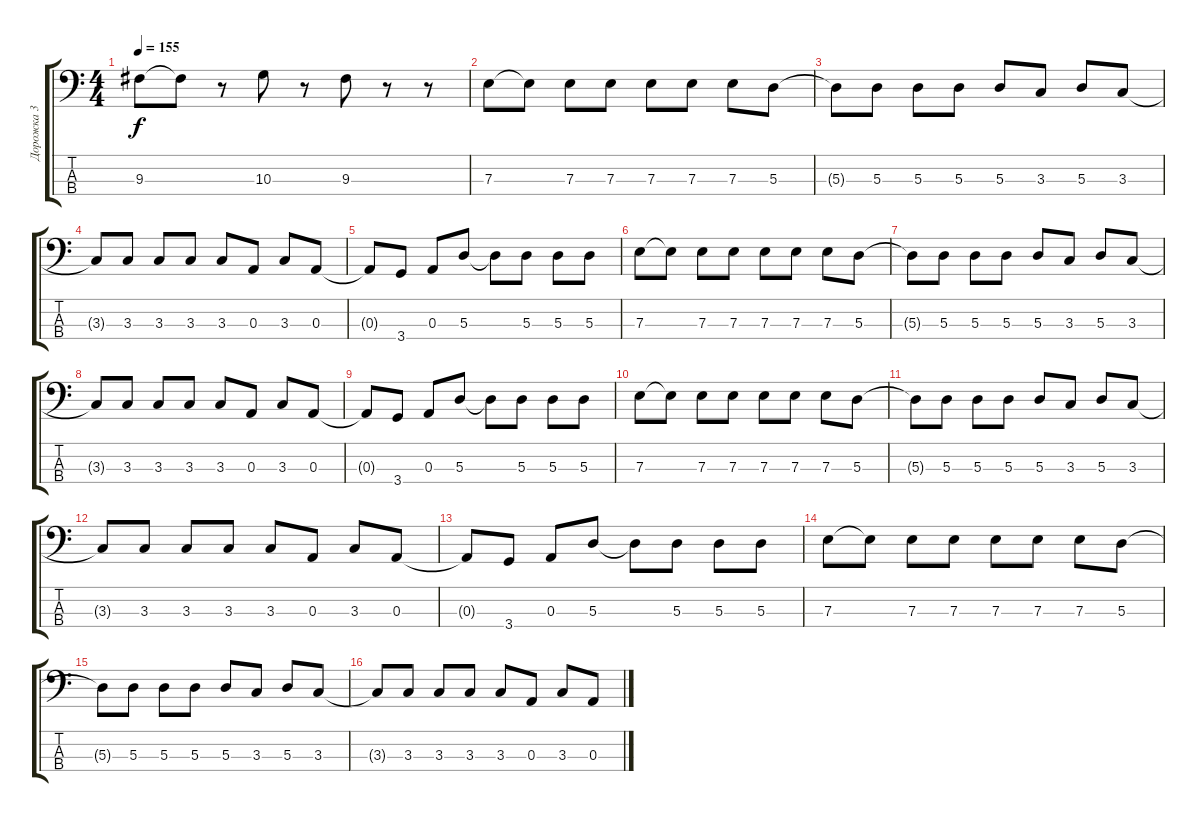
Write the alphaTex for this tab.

\track ("Дорожка 3" "Дорожка 3") {instrument synthbass1}
\staff {score tabs}
\tuning (G2 D2 A1 E1) {hide}
\ts (4 4)
\tempo 155
\clef f4
\ks c
9.3{t}.8{dy f} 9.3{t}.8 r.8 10.3.8 r.8 9.3.8 r.8 r.8 |
7.3.8 7.3{t}.8 7.3.8 7.3.8 7.3.8 7.3.8 7.3.8 5.3.8 |
5.3{t}.8 5.3.8 5.3.8 5.3.8 5.3.8 3.3.8 5.3.8 3.3.8 |
3.3{t}.8 3.3.8 3.3.8 3.3.8 3.3.8 0.3.8 3.3.8 0.3.8 |
0.3{t}.8 3.4.8 0.3.8 5.3.8 5.3{t}.8 5.3.8 5.3.8 5.3.8 |
7.3.8 7.3{t}.8 7.3.8 7.3.8 7.3.8 7.3.8 7.3.8 5.3.8 |
5.3{t}.8 5.3.8 5.3.8 5.3.8 5.3.8 3.3.8 5.3.8 3.3.8 |
3.3{t}.8 3.3.8 3.3.8 3.3.8 3.3.8 0.3.8 3.3.8 0.3.8 |
0.3{t}.8 3.4.8 0.3.8 5.3.8 5.3{t}.8 5.3.8 5.3.8 5.3.8 |
7.3.8 7.3{t}.8 7.3.8 7.3.8 7.3.8 7.3.8 7.3.8 5.3.8 |
5.3{t}.8 5.3.8 5.3.8 5.3.8 5.3.8 3.3.8 5.3.8 3.3.8 |
3.3{t}.8 3.3.8 3.3.8 3.3.8 3.3.8 0.3.8 3.3.8 0.3.8 |
0.3{t}.8 3.4.8 0.3.8 5.3.8 5.3{t}.8 5.3.8 5.3.8 5.3.8 |
7.3.8 7.3{t}.8 7.3.8 7.3.8 7.3.8 7.3.8 7.3.8 5.3.8 |
5.3{t}.8 5.3.8 5.3.8 5.3.8 5.3.8 3.3.8 5.3.8 3.3.8 |
3.3{t}.8 3.3.8 3.3.8 3.3.8 3.3.8 0.3.8 3.3.8 0.3.8
